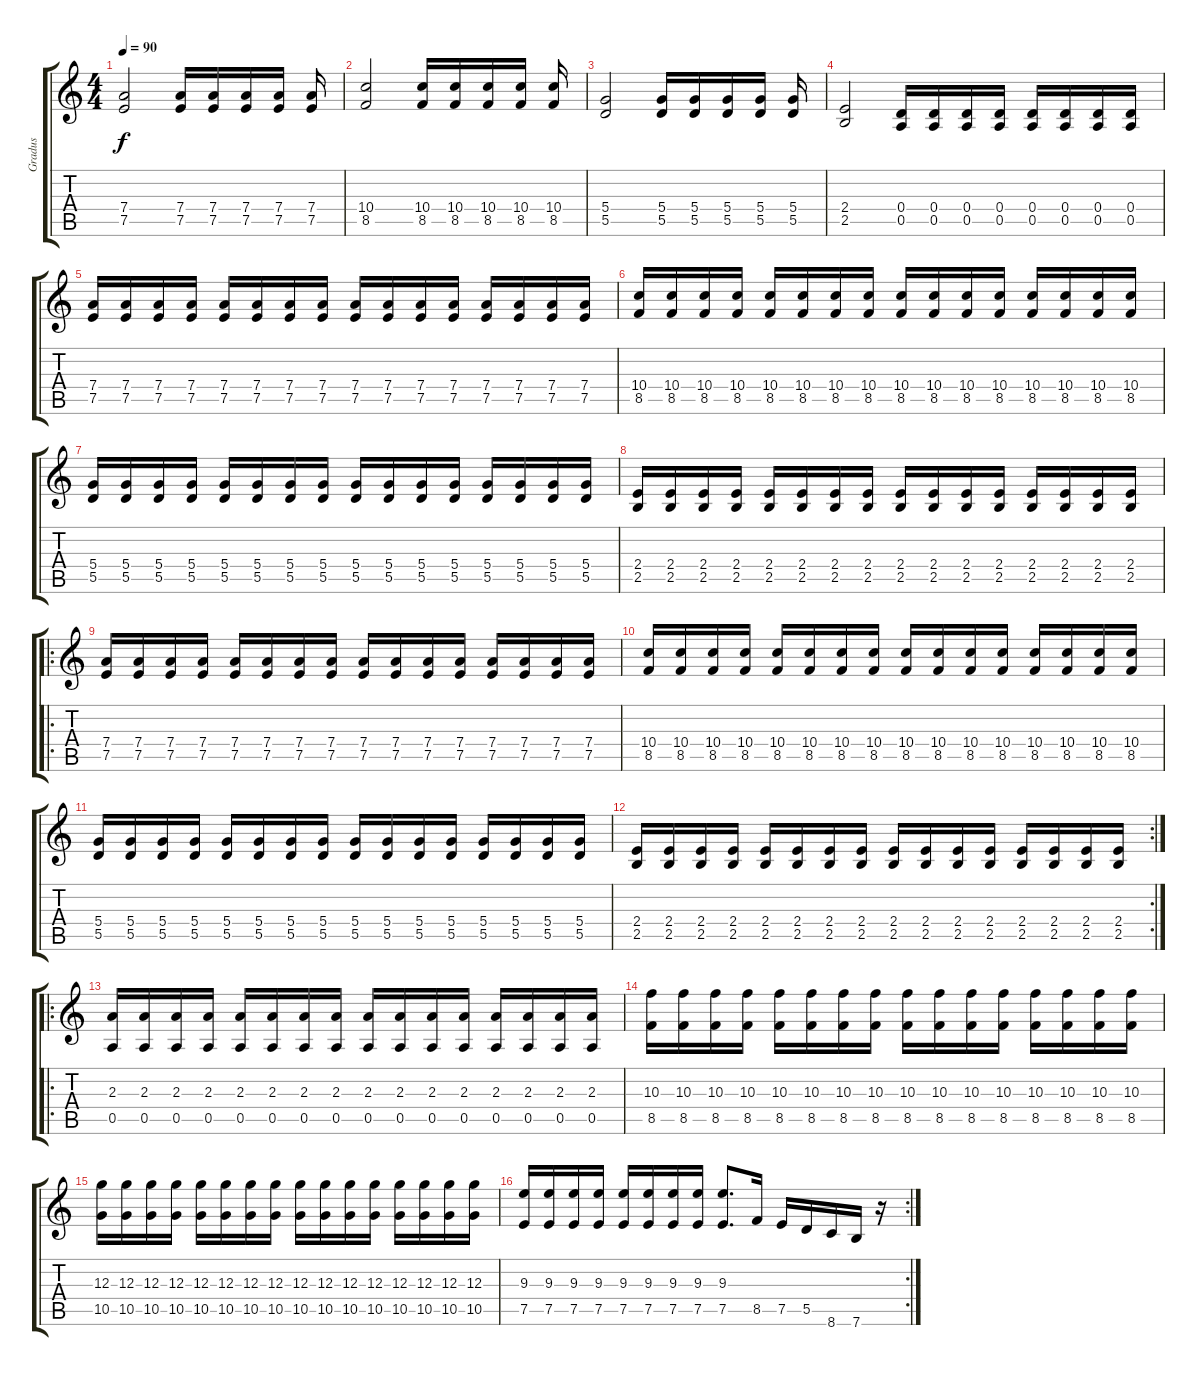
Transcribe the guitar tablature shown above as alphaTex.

\track ("Gradus" "Gradus") {instrument distortionguitar}
\staff {score tabs}
\tuning (E4 B3 G3 D3 A2 E2) {hide}
\ts (4 4)
\tempo 90
\clef g2
\ks c
(7.4 7.5).2{dy f} (7.4 7.5).16 (7.4 7.5).16 (7.4 7.5).16 (7.4 7.5).16 (7.4 7.5).16 |
(10.4 8.5).2 (10.4 8.5).16 (10.4 8.5).16 (10.4 8.5).16 (10.4 8.5).16 (10.4 8.5).16 |
(5.4 5.5).2 (5.4 5.5).16 (5.4 5.5).16 (5.4 5.5).16 (5.4 5.5).16 (5.4 5.5).16 |
(2.4 2.5).2 (0.4 0.5).16 (0.4 0.5).16 (0.4 0.5).16 (0.4 0.5).16 (0.4 0.5).16 (0.4 0.5).16 (0.4 0.5).16 (0.4 0.5).16 |
(7.4 7.5).16 (7.4 7.5).16 (7.4 7.5).16 (7.4 7.5).16 (7.4 7.5).16 (7.4 7.5).16 (7.4 7.5).16 (7.4 7.5).16 (7.4 7.5).16 (7.4 7.5).16 (7.4 7.5).16 (7.4 7.5).16 (7.4 7.5).16 (7.4 7.5).16 (7.4 7.5).16 (7.4 7.5).16 |
(10.4 8.5).16 (10.4 8.5).16 (10.4 8.5).16 (10.4 8.5).16 (10.4 8.5).16 (10.4 8.5).16 (10.4 8.5).16 (10.4 8.5).16 (10.4 8.5).16 (10.4 8.5).16 (10.4 8.5).16 (10.4 8.5).16 (10.4 8.5).16 (10.4 8.5).16 (10.4 8.5).16 (10.4 8.5).16 |
(5.4 5.5).16 (5.4 5.5).16 (5.4 5.5).16 (5.4 5.5).16 (5.4 5.5).16 (5.4 5.5).16 (5.4 5.5).16 (5.4 5.5).16 (5.4 5.5).16 (5.4 5.5).16 (5.4 5.5).16 (5.4 5.5).16 (5.4 5.5).16 (5.4 5.5).16 (5.4 5.5).16 (5.4 5.5).16 |
(2.4 2.5).16 (2.4 2.5).16 (2.4 2.5).16 (2.4 2.5).16 (2.4 2.5).16 (2.4 2.5).16 (2.4 2.5).16 (2.4 2.5).16 (2.4 2.5).16 (2.4 2.5).16 (2.4 2.5).16 (2.4 2.5).16 (2.4 2.5).16 (2.4 2.5).16 (2.4 2.5).16 (2.4 2.5).16 |
\ro
(7.4 7.5).16 (7.4 7.5).16 (7.4 7.5).16 (7.4 7.5).16 (7.4 7.5).16 (7.4 7.5).16 (7.4 7.5).16 (7.4 7.5).16 (7.4 7.5).16 (7.4 7.5).16 (7.4 7.5).16 (7.4 7.5).16 (7.4 7.5).16 (7.4 7.5).16 (7.4 7.5).16 (7.4 7.5).16 |
(10.4 8.5).16 (10.4 8.5).16 (10.4 8.5).16 (10.4 8.5).16 (10.4 8.5).16 (10.4 8.5).16 (10.4 8.5).16 (10.4 8.5).16 (10.4 8.5).16 (10.4 8.5).16 (10.4 8.5).16 (10.4 8.5).16 (10.4 8.5).16 (10.4 8.5).16 (10.4 8.5).16 (10.4 8.5).16 |
(5.4 5.5).16 (5.4 5.5).16 (5.4 5.5).16 (5.4 5.5).16 (5.4 5.5).16 (5.4 5.5).16 (5.4 5.5).16 (5.4 5.5).16 (5.4 5.5).16 (5.4 5.5).16 (5.4 5.5).16 (5.4 5.5).16 (5.4 5.5).16 (5.4 5.5).16 (5.4 5.5).16 (5.4 5.5).16 |
\rc 2
(2.4 2.5).16 (2.4 2.5).16 (2.4 2.5).16 (2.4 2.5).16 (2.4 2.5).16 (2.4 2.5).16 (2.4 2.5).16 (2.4 2.5).16 (2.4 2.5).16 (2.4 2.5).16 (2.4 2.5).16 (2.4 2.5).16 (2.4 2.5).16 (2.4 2.5).16 (2.4 2.5).16 (2.4 2.5).16 |
\ro
(2.3 0.5).16 (2.3 0.5).16 (2.3 0.5).16 (2.3 0.5).16 (2.3 0.5).16 (2.3 0.5).16 (2.3 0.5).16 (2.3 0.5).16 (2.3 0.5).16 (2.3 0.5).16 (2.3 0.5).16 (2.3 0.5).16 (2.3 0.5).16 (2.3 0.5).16 (2.3 0.5).16 (2.3 0.5).16 |
(10.3 8.5).16 (10.3 8.5).16 (10.3 8.5).16 (10.3 8.5).16 (10.3 8.5).16 (10.3 8.5).16 (10.3 8.5).16 (10.3 8.5).16 (10.3 8.5).16 (10.3 8.5).16 (10.3 8.5).16 (10.3 8.5).16 (10.3 8.5).16 (10.3 8.5).16 (10.3 8.5).16 (10.3 8.5).16 |
(12.3 10.5).16 (12.3 10.5).16 (12.3 10.5).16 (12.3 10.5).16 (12.3 10.5).16 (12.3 10.5).16 (12.3 10.5).16 (12.3 10.5).16 (12.3 10.5).16 (12.3 10.5).16 (12.3 10.5).16 (12.3 10.5).16 (12.3 10.5).16 (12.3 10.5).16 (12.3 10.5).16 (12.3 10.5).16 |
\rc 2
(9.3 7.5).16 (9.3 7.5).16 (9.3 7.5).16 (9.3 7.5).16 (9.3 7.5).16 (9.3 7.5).16 (9.3 7.5).16 (9.3 7.5).16 (9.3 7.5).8{d} 8.5.16 7.5.16 5.5.16 8.6.16 7.6.16 r.16
